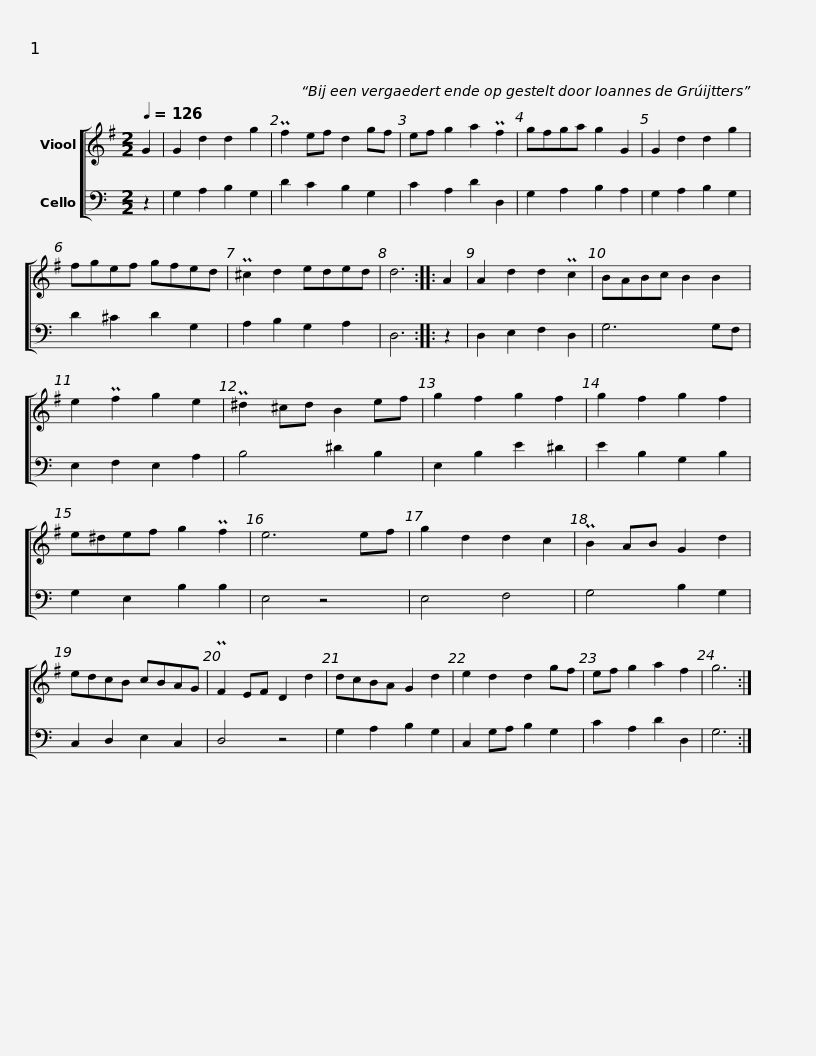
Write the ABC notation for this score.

X:1
%%score [ 1 2 ]
L:1/8
Q:1/4=126
M:2/2
I:linebreak $
K:G
V:1 treble
V:2 bass
V:1
 G2 | G2 d2 d2 g2 | Pf2 ef d2 gf | ef g2 a2 Pf2 | gfga g2 G2 |$ %5
 G2 d2 d2 g2 | fgef gfed | P^c2 d2 eded | d6 ::$ A2 | %10
 A2 d2 d2 Pc2 | BABc B2 B2 | e2 Pf2 g2 e2 | P^d2 ^cd B2 ef |$ g2 f2 g2 f2 | %15
 g2 f2 g2 f2 | e^def g2 Pf2 | e6 ef |$ g2 d2 d2 c2 | PB2 AB G2 d2 | %20
 edcB cBAG | PF2 EF D2 d2 |$ dcBA G2 d2 | e2 d2 d2 gf | ef g2 a2 f2 | %25
 g6 :| %26
V:2
[K:C] z2 | G,2 A,2 B,2 G,2 | D2 C2 B,2 G,2 | C2 A,2 D2 D,2 | G,2 A,2 B,2 A,2 |$ %5
 G,2 A,2 B,2 G,2 | D2 ^C2 D2 G,2 | A,2 B,2 G,2 A,2 | D,6 ::$ z2 | %10
 D,2 E,2 F,2 D,2 | G,6 G,F, | E,2 F,2 E,2 A,2 | B,4 ^D2 B,2 |$ E,2 B,2 E2 ^D2 | %15
 E2 B,2 G,2 B,2 | G,2 E,2 B,2 B,2 | E,4 z4 |$ E,4 F,4 | G,4 B,2 G,2 | %20
 C,2 D,2 E,2 C,2 | D,4 z4 |$ G,2 A,2 B,2 G,2 | C,2 G,A, B,2 G,2 | C2 A,2 D2 D,2 | %25
 G,6 :| %26
